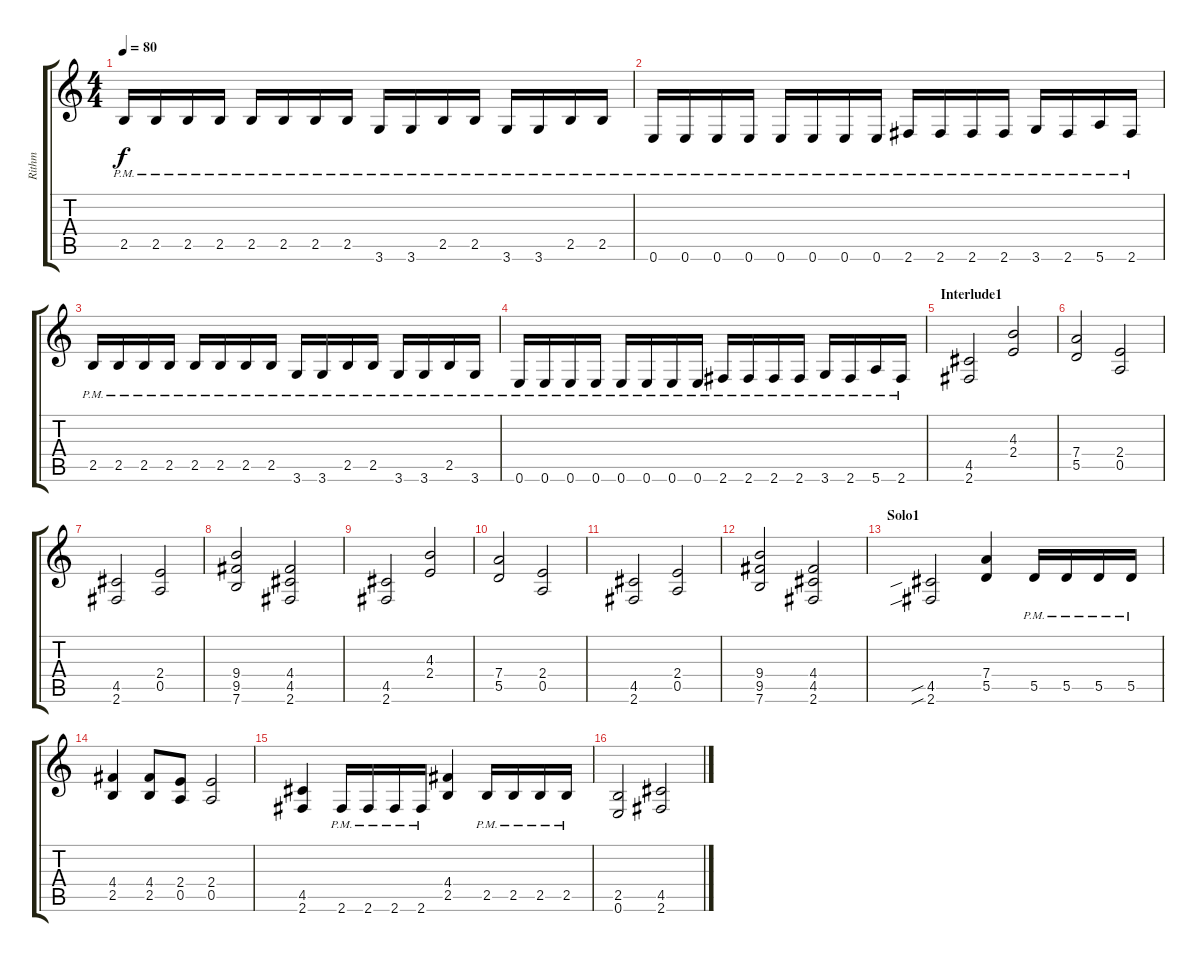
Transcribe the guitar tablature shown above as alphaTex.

\track ("Rithm" "Rithm") {instrument distortionguitar}
\staff {score tabs}
\tuning (E4 B3 G3 D3 A2 E2) {hide}
\ts (4 4)
\tempo 80
\clef g2
\ks c
2.5{pm}.16{dy f} 2.5{pm}.16 2.5{pm}.16 2.5{pm}.16 2.5{pm}.16 2.5{pm}.16 2.5{pm}.16 2.5{pm}.16 3.6{pm}.16 3.6{pm}.16 2.5{pm}.16 2.5{pm}.16 3.6{pm}.16 3.6{pm}.16 2.5{pm}.16 2.5{pm}.16 |
0.6{pm}.16 0.6{pm}.16 0.6{pm}.16 0.6{pm}.16 0.6{pm}.16 0.6{pm}.16 0.6{pm}.16 0.6{pm}.16 2.6{pm}.16 2.6{pm}.16 2.6{pm}.16 2.6{pm}.16 3.6{pm}.16 2.6{pm}.16 5.6{pm}.16 2.6{pm}.16 |
2.5{pm}.16 2.5{pm}.16 2.5{pm}.16 2.5{pm}.16 2.5{pm}.16 2.5{pm}.16 2.5{pm}.16 2.5{pm}.16 3.6{pm}.16 3.6{pm}.16 2.5{pm}.16 2.5{pm}.16 3.6{pm}.16 3.6{pm}.16 2.5{pm}.16 3.6{pm}.16 |
0.6{pm}.16 0.6{pm}.16 0.6{pm}.16 0.6{pm}.16 0.6{pm}.16 0.6{pm}.16 0.6{pm}.16 0.6{pm}.16 2.6{pm}.16 2.6{pm}.16 2.6{pm}.16 2.6{pm}.16 3.6{pm}.16 2.6{pm}.16 5.6{pm}.16 2.6{pm}.16 |
\section ("" "Interlude1")
(4.5 2.6).2 (4.3 2.4).2 |
(7.4 5.5).2 (2.4 0.5).2 |
(4.5 2.6).2 (2.4 0.5).2 |
(9.4 9.5 7.6).2 (4.4 4.5 2.6).2 |
(4.5 2.6).2 (4.3 2.4).2 |
(7.4 5.5).2 (2.4 0.5).2 |
(4.5 2.6).2 (2.4 0.5).2 |
(9.4 9.5 7.6).2 (4.4 4.5 2.6).2 |
\section ("" "Solo1")
(4.5{sib} 2.6{sib}).2 (7.4 5.5).4 5.5{pm}.16 5.5{pm}.16 5.5{pm}.16 5.5{pm}.16 |
(4.4 2.5).4 (4.4 2.5).8 (2.4 0.5).8 (2.4 0.5).2 |
(4.5 2.6).4 2.6{pm}.16 2.6{pm}.16 2.6{pm}.16 2.6{pm}.16 (4.4 2.5).4 2.5{pm}.16 2.5{pm}.16 2.5{pm}.16 2.5{pm}.16 |
(2.5 0.6).2 (4.5 2.6).2
